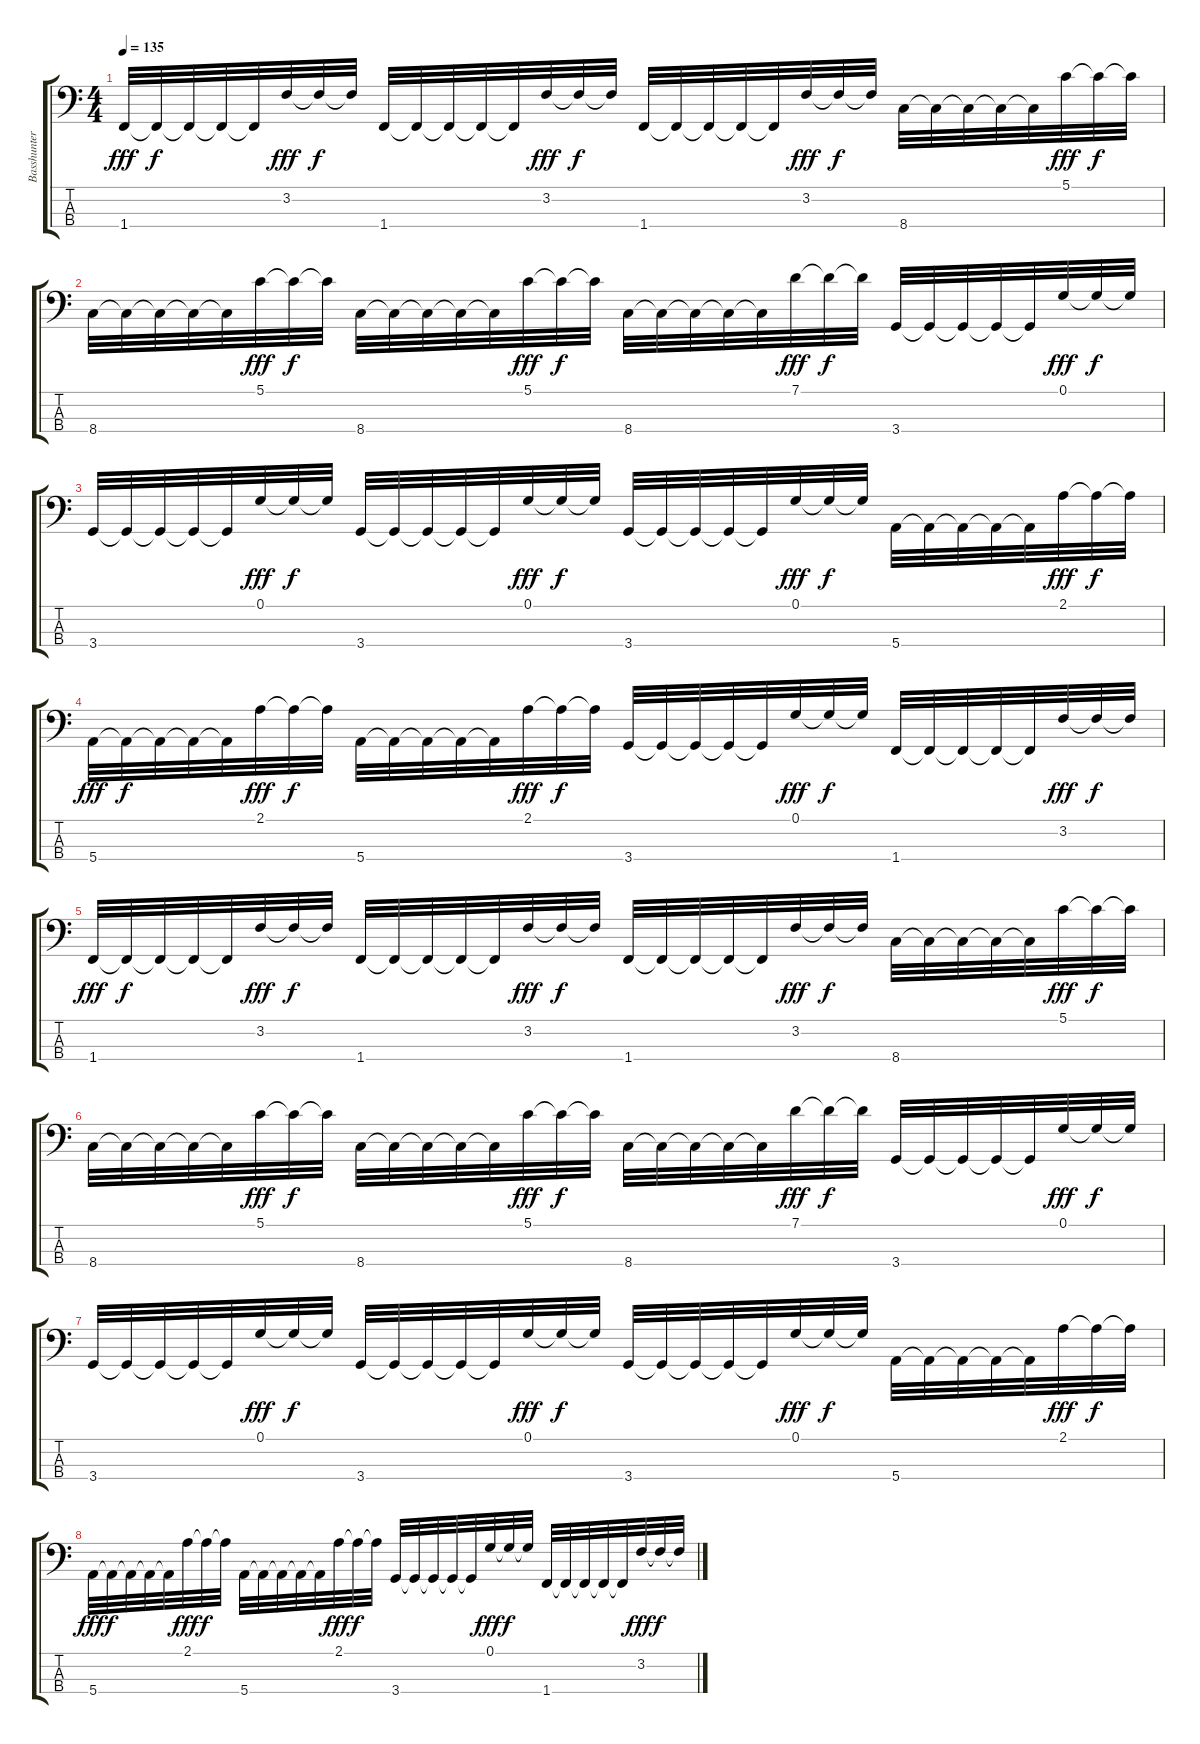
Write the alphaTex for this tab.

\track ("Basshunter" "Basshunter") {instrument electricbassfinger}
\staff {score tabs}
\tuning (G2 D2 A1 E1) {hide}
\ts (4 4)
\tempo 135
\clef f4
\ks c
1.4.32{dy fff} 1.4{t}.32{dy f} 1.4{t}.32 1.4{t}.32 1.4{t}.32 3.2.32{dy fff} 3.2{t}.32{dy f} 3.2{t}.32 1.4.32 1.4{t}.32 1.4{t}.32 1.4{t}.32 1.4{t}.32 3.2.32{dy fff} 3.2{t}.32{dy f} 3.2{t}.32 1.4.32 1.4{t}.32 1.4{t}.32 1.4{t}.32 1.4{t}.32 3.2.32{dy fff} 3.2{t}.32{dy f} 3.2{t}.32 8.4.32 8.4{t}.32 8.4{t}.32 8.4{t}.32 8.4{t}.32 5.1.32{dy fff} 5.1{t}.32{dy f} 5.1{t}.32 |
8.4.32 8.4{t}.32 8.4{t}.32 8.4{t}.32 8.4{t}.32 5.1.32{dy fff} 5.1{t}.32{dy f} 5.1{t}.32 8.4.32 8.4{t}.32 8.4{t}.32 8.4{t}.32 8.4{t}.32 5.1.32{dy fff} 5.1{t}.32{dy f} 5.1{t}.32 8.4.32 8.4{t}.32 8.4{t}.32 8.4{t}.32 8.4{t}.32 7.1.32{dy fff} 7.1{t}.32{dy f} 7.1{t}.32 3.4.32 3.4{t}.32 3.4{t}.32 3.4{t}.32 3.4{t}.32 0.1.32{dy fff} 0.1{t}.32{dy f} 0.1{t}.32 |
3.4.32 3.4{t}.32 3.4{t}.32 3.4{t}.32 3.4{t}.32 0.1.32{dy fff} 0.1{t}.32{dy f} 0.1{t}.32 3.4.32 3.4{t}.32 3.4{t}.32 3.4{t}.32 3.4{t}.32 0.1.32{dy fff} 0.1{t}.32{dy f} 0.1{t}.32 3.4.32 3.4{t}.32 3.4{t}.32 3.4{t}.32 3.4{t}.32 0.1.32{dy fff} 0.1{t}.32{dy f} 0.1{t}.32 5.4.32 5.4{t}.32 5.4{t}.32 5.4{t}.32 5.4{t}.32 2.1.32{dy fff} 2.1{t}.32{dy f} 2.1{t}.32 |
5.4.32{dy fff} 5.4{t}.32{dy f} 5.4{t}.32 5.4{t}.32 5.4{t}.32 2.1.32{dy fff} 2.1{t}.32{dy f} 2.1{t}.32 5.4.32 5.4{t}.32 5.4{t}.32 5.4{t}.32 5.4{t}.32 2.1.32{dy fff} 2.1{t}.32{dy f} 2.1{t}.32 3.4.32 3.4{t}.32 3.4{t}.32 3.4{t}.32 3.4{t}.32 0.1.32{dy fff} 0.1{t}.32{dy f} 0.1{t}.32 1.4.32 1.4{t}.32 1.4{t}.32 1.4{t}.32 1.4{t}.32 3.2.32{dy fff} 3.2{t}.32{dy f} 3.2{t}.32 |
1.4.32{dy fff} 1.4{t}.32{dy f} 1.4{t}.32 1.4{t}.32 1.4{t}.32 3.2.32{dy fff} 3.2{t}.32{dy f} 3.2{t}.32 1.4.32 1.4{t}.32 1.4{t}.32 1.4{t}.32 1.4{t}.32 3.2.32{dy fff} 3.2{t}.32{dy f} 3.2{t}.32 1.4.32 1.4{t}.32 1.4{t}.32 1.4{t}.32 1.4{t}.32 3.2.32{dy fff} 3.2{t}.32{dy f} 3.2{t}.32 8.4.32 8.4{t}.32 8.4{t}.32 8.4{t}.32 8.4{t}.32 5.1.32{dy fff} 5.1{t}.32{dy f} 5.1{t}.32 |
8.4.32 8.4{t}.32 8.4{t}.32 8.4{t}.32 8.4{t}.32 5.1.32{dy fff} 5.1{t}.32{dy f} 5.1{t}.32 8.4.32 8.4{t}.32 8.4{t}.32 8.4{t}.32 8.4{t}.32 5.1.32{dy fff} 5.1{t}.32{dy f} 5.1{t}.32 8.4.32 8.4{t}.32 8.4{t}.32 8.4{t}.32 8.4{t}.32 7.1.32{dy fff} 7.1{t}.32{dy f} 7.1{t}.32 3.4.32 3.4{t}.32 3.4{t}.32 3.4{t}.32 3.4{t}.32 0.1.32{dy fff} 0.1{t}.32{dy f} 0.1{t}.32 |
3.4.32 3.4{t}.32 3.4{t}.32 3.4{t}.32 3.4{t}.32 0.1.32{dy fff} 0.1{t}.32{dy f} 0.1{t}.32 3.4.32 3.4{t}.32 3.4{t}.32 3.4{t}.32 3.4{t}.32 0.1.32{dy fff} 0.1{t}.32{dy f} 0.1{t}.32 3.4.32 3.4{t}.32 3.4{t}.32 3.4{t}.32 3.4{t}.32 0.1.32{dy fff} 0.1{t}.32{dy f} 0.1{t}.32 5.4.32 5.4{t}.32 5.4{t}.32 5.4{t}.32 5.4{t}.32 2.1.32{dy fff} 2.1{t}.32{dy f} 2.1{t}.32 |
5.4.32{dy fff} 5.4{t}.32{dy f} 5.4{t}.32 5.4{t}.32 5.4{t}.32 2.1.32{dy fff} 2.1{t}.32{dy f} 2.1{t}.32 5.4.32 5.4{t}.32 5.4{t}.32 5.4{t}.32 5.4{t}.32 2.1.32{dy fff} 2.1{t}.32{dy f} 2.1{t}.32 3.4.32 3.4{t}.32 3.4{t}.32 3.4{t}.32 3.4{t}.32 0.1.32{dy fff} 0.1{t}.32{dy f} 0.1{t}.32 1.4.32 1.4{t}.32 1.4{t}.32 1.4{t}.32 1.4{t}.32 3.2.32{dy fff} 3.2{t}.32{dy f} 3.2{t}.32
